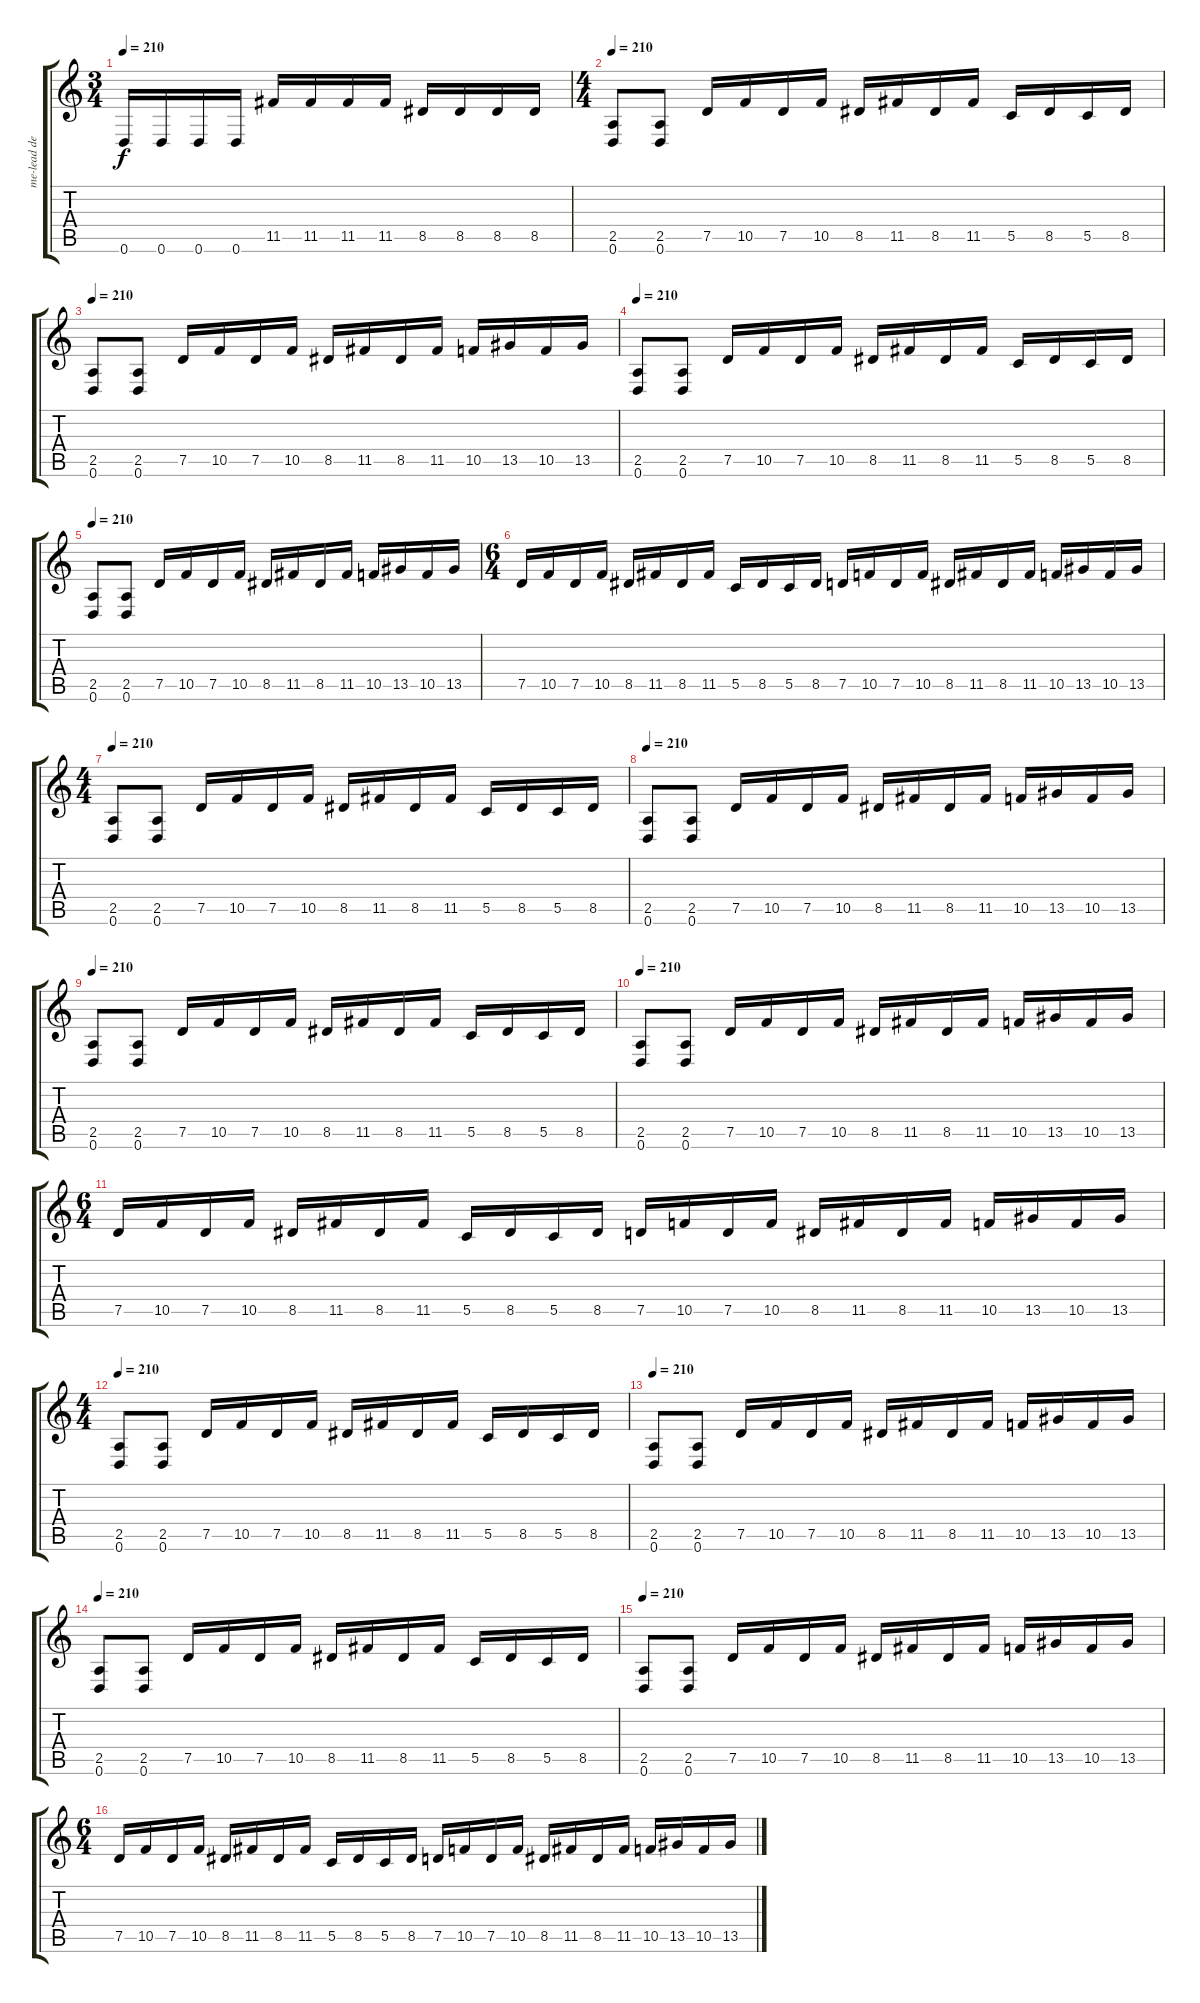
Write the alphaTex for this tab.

\track ("me-lead deathsaw" "me-lead de") {instrument distortionguitar}
\staff {score tabs}
\tuning (D4 A3 F3 C3 G2 D2) {hide}
\ts (3 4)
\tempo 210
\clef g2
\ks c
0.6.16{dy f} 0.6.16 0.6.16 0.6.16 11.5.16 11.5.16 11.5.16 11.5.16 8.5.16 8.5.16 8.5.16 8.5.16 |
\ts (4 4)
\tempo 210
(2.5 0.6).8{instrument distortionguitar} (2.5 0.6).8 7.5.16 10.5.16 7.5.16 10.5.16 8.5.16 11.5.16 8.5.16 11.5.16 5.5.16 8.5.16 5.5.16 8.5.16 |
\tempo 210
(2.5 0.6).8 (2.5 0.6).8 7.5.16 10.5.16 7.5.16 10.5.16 8.5.16 11.5.16 8.5.16 11.5.16 10.5.16 13.5.16 10.5.16 13.5.16 |
\tempo 210
(2.5 0.6).8{instrument distortionguitar} (2.5 0.6).8 7.5.16 10.5.16 7.5.16 10.5.16 8.5.16 11.5.16 8.5.16 11.5.16 5.5.16 8.5.16 5.5.16 8.5.16 |
\tempo 210
(2.5 0.6).8 (2.5 0.6).8 7.5.16 10.5.16 7.5.16 10.5.16 8.5.16 11.5.16 8.5.16 11.5.16 10.5.16 13.5.16 10.5.16 13.5.16 |
\ts (6 4)
7.5.16 10.5.16 7.5.16 10.5.16 8.5.16 11.5.16 8.5.16 11.5.16 5.5.16 8.5.16 5.5.16 8.5.16 7.5.16 10.5.16 7.5.16 10.5.16 8.5.16 11.5.16 8.5.16 11.5.16 10.5.16 13.5.16 10.5.16 13.5.16 |
\ts (4 4)
\tempo 210
(2.5 0.6).8{instrument distortionguitar} (2.5 0.6).8 7.5.16 10.5.16 7.5.16 10.5.16 8.5.16 11.5.16 8.5.16 11.5.16 5.5.16 8.5.16 5.5.16 8.5.16 |
\tempo 210
(2.5 0.6).8 (2.5 0.6).8 7.5.16 10.5.16 7.5.16 10.5.16 8.5.16 11.5.16 8.5.16 11.5.16 10.5.16 13.5.16 10.5.16 13.5.16 |
\tempo 210
(2.5 0.6).8{instrument distortionguitar} (2.5 0.6).8 7.5.16 10.5.16 7.5.16 10.5.16 8.5.16 11.5.16 8.5.16 11.5.16 5.5.16 8.5.16 5.5.16 8.5.16 |
\tempo 210
(2.5 0.6).8 (2.5 0.6).8 7.5.16 10.5.16 7.5.16 10.5.16 8.5.16 11.5.16 8.5.16 11.5.16 10.5.16 13.5.16 10.5.16 13.5.16 |
\ts (6 4)
7.5.16 10.5.16 7.5.16 10.5.16 8.5.16 11.5.16 8.5.16 11.5.16 5.5.16 8.5.16 5.5.16 8.5.16 7.5.16 10.5.16 7.5.16 10.5.16 8.5.16 11.5.16 8.5.16 11.5.16 10.5.16 13.5.16 10.5.16 13.5.16 |
\ts (4 4)
\tempo 210
(2.5 0.6).8{instrument distortionguitar} (2.5 0.6).8 7.5.16 10.5.16 7.5.16 10.5.16 8.5.16 11.5.16 8.5.16 11.5.16 5.5.16 8.5.16 5.5.16 8.5.16 |
\tempo 210
(2.5 0.6).8 (2.5 0.6).8 7.5.16 10.5.16 7.5.16 10.5.16 8.5.16 11.5.16 8.5.16 11.5.16 10.5.16 13.5.16 10.5.16 13.5.16 |
\tempo 210
(2.5 0.6).8{instrument distortionguitar} (2.5 0.6).8 7.5.16 10.5.16 7.5.16 10.5.16 8.5.16 11.5.16 8.5.16 11.5.16 5.5.16 8.5.16 5.5.16 8.5.16 |
\tempo 210
(2.5 0.6).8 (2.5 0.6).8 7.5.16 10.5.16 7.5.16 10.5.16 8.5.16 11.5.16 8.5.16 11.5.16 10.5.16 13.5.16 10.5.16 13.5.16 |
\ts (6 4)
7.5.16 10.5.16 7.5.16 10.5.16 8.5.16 11.5.16 8.5.16 11.5.16 5.5.16 8.5.16 5.5.16 8.5.16 7.5.16 10.5.16 7.5.16 10.5.16 8.5.16 11.5.16 8.5.16 11.5.16 10.5.16 13.5.16 10.5.16 13.5.16
